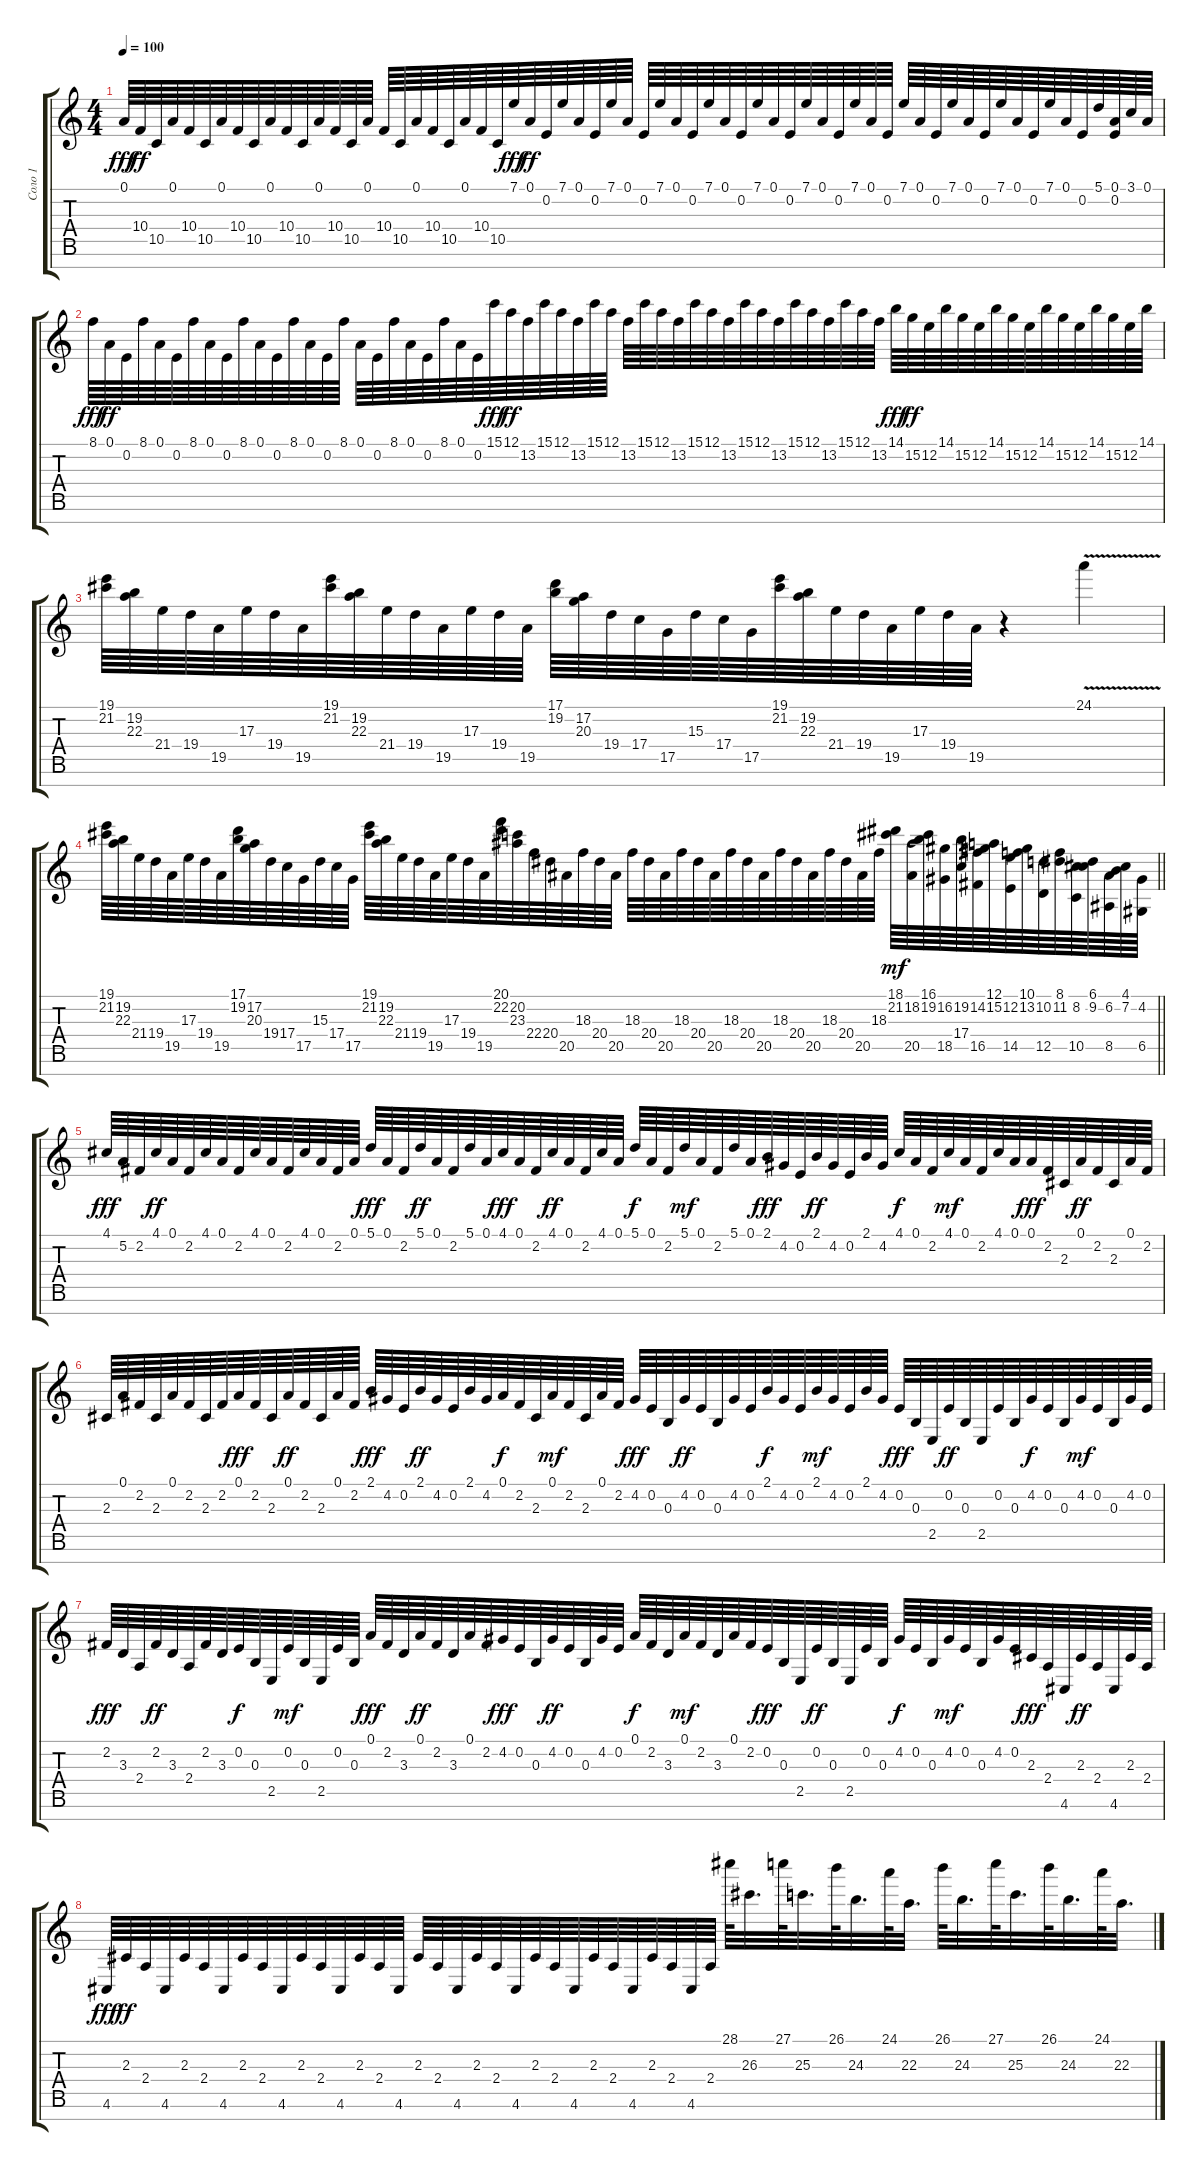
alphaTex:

\track ("Соло 1" "Соло 1") {instrument lead1square}
\staff {score tabs}
\tuning (A4 E4 B3 G3 D3 A2 E2) {hide}
\ts (4 4)
\tempo 100
\clef g2
\ks c
0.1.64{dy fff} 10.4.64{dy ff} 10.5.64 0.1.64 10.4.64 10.5.64 0.1.64 10.4.64 10.5.64 0.1.64 10.4.64 10.5.64 0.1.64 10.4.64 10.5.64 0.1.64 10.4.64 10.5.64 0.1.64 10.4.64 10.5.64 0.1.64 10.4.64 10.5.64 7.1.64{dy fff} 0.1.64{dy ff} 0.2.64 7.1.64 0.1.64 0.2.64 7.1.64 0.1.64 0.2.64 7.1.64 0.1.64 0.2.64 7.1.64 0.1.64 0.2.64 7.1.64 0.1.64 0.2.64 7.1.64 0.1.64 0.2.64 7.1.64 0.1.64 0.2.64 7.1.64 0.1.64 0.2.64 7.1.64 0.1.64 0.2.64 7.1.64 0.1.64 0.2.64 7.1.64 0.1.64 0.2.64 5.1.64 (0.1 0.2).64 3.1.64 0.1.64 |
8.1.64{dy fff} 0.1.64{dy ff} 0.2.64 8.1.64 0.1.64 0.2.64 8.1.64 0.1.64 0.2.64 8.1.64 0.1.64 0.2.64 8.1.64 0.1.64 0.2.64 8.1.64 0.1.64 0.2.64 8.1.64 0.1.64 0.2.64 8.1.64 0.1.64 0.2.64 15.1.64{dy fff} 12.1.64{dy ff} 13.2.64 15.1.64 12.1.64 13.2.64 15.1.64 12.1.64 13.2.64 15.1.64 12.1.64 13.2.64 15.1.64 12.1.64 13.2.64 15.1.64 12.1.64 13.2.64 15.1.64 12.1.64 13.2.64 15.1.64 12.1.64 13.2.64 14.1.64{dy fff} 15.2.64{dy ff} 12.2.64 14.1.64 15.2.64 12.2.64 14.1.64 15.2.64 12.2.64 14.1.64 15.2.64 12.2.64 14.1.64 15.2.64 12.2.64 14.1.64 |
(19.1 21.2).64 (19.2 22.3).64 21.4.64 19.4.64 19.5.64 17.3.64 19.4.64 19.5.64 (19.1 21.2).64 (19.2 22.3).64 21.4.64 19.4.64 19.5.64 17.3.64 19.4.64 19.5.64 (17.1 19.2).64 (17.2 20.3).64 19.4.64 17.4.64 17.5.64 15.3.64 17.4.64 17.5.64 (19.1 21.2).64 (19.2 22.3).64 21.4.64 19.4.64 19.5.64 17.3.64 19.4.64 19.5.64 r.4 24.1{v}.4 |
\barLineRight lightlight
(19.1 21.2).64 (19.2 22.3).64 21.4.64 19.4.64 19.5.64 17.3.64 19.4.64 19.5.64 (17.1 19.2).64 (17.2 20.3).64 19.4.64 17.4.64 17.5.64 15.3.64 17.4.64 17.5.64 (19.1 21.2).64 (19.2 22.3).64 21.4.64 19.4.64 19.5.64 17.3.64 19.4.64 19.5.64 (20.1 22.2).64 (20.2 23.3).64 22.4.64 20.4.64 20.5.64 18.3.64 20.4.64 20.5.64 18.3.64 20.4.64 20.5.64 18.3.64 20.4.64 20.5.64 18.3.64 20.4.64 20.5.64 18.3.64 20.4.64 20.5.64 18.3.64 20.4.64 20.5.64 18.3.64 (18.1 21.2).64{dy mf} (18.2 20.5).64 (16.1 19.2).64 (16.2 18.5).64 (19.2 17.4).64 (14.2 16.5).64 (12.1 15.2).64 (12.2 14.5).64 (10.1 13.2).64 (10.2 12.5).64 (8.1 11.2).64 (8.2 10.5).64 (6.1 9.2).64 (6.2 8.5).64 (4.1 7.2).64 (4.2 6.5).64 |
4.1.64{dy fff} 5.2.64 2.2.64 4.1.64{dy ff} 0.1.64 2.2.64 4.1.64 0.1.64 2.2.64 4.1.64 0.1.64 2.2.64 4.1.64 0.1.64 2.2.64 0.1.64 5.1.64{dy fff} 0.1.64 2.2.64 5.1.64{dy ff} 0.1.64 2.2.64 5.1.64 0.1.64 4.1.64{dy fff} 0.1.64 2.2.64 4.1.64{dy ff} 0.1.64 2.2.64 4.1.64 0.1.64 5.1.64{dy f} 0.1.64 2.2.64 5.1.64{dy mf} 0.1.64 2.2.64 5.1.64 0.1.64 2.1.64{dy fff} 4.2.64 0.2.64 2.1.64{dy ff} 4.2.64 0.2.64 2.1.64 4.2.64 4.1.64{dy f} 0.1.64 2.2.64 4.1.64{dy mf} 0.1.64 2.2.64 4.1.64 0.1.64 0.1.64{dy fff} 2.2.64 2.3.64 0.1.64{dy ff} 2.2.64 2.3.64 0.1.64 2.2.64 |
2.3.64 0.1.64 2.2.64 2.3.64 0.1.64 2.2.64 2.3.64 2.2.64 0.1.64{dy fff} 2.2.64 2.3.64 0.1.64{dy ff} 2.2.64 2.3.64 0.1.64 2.2.64 2.1.64{dy fff} 4.2.64 0.2.64 2.1.64{dy ff} 4.2.64 0.2.64 2.1.64 4.2.64 0.1.64{dy f} 2.2.64 2.3.64 0.1.64{dy mf} 2.2.64 2.3.64 0.1.64 2.2.64 4.2.64{dy fff} 0.2.64 0.3.64 4.2.64{dy ff} 0.2.64 0.3.64 4.2.64 0.2.64 2.1.64{dy f} 4.2.64 0.2.64 2.1.64{dy mf} 4.2.64 0.2.64 2.1.64 4.2.64 0.2.64{dy fff} 0.3.64 2.5.64 0.2.64{dy ff} 0.3.64 2.5.64 0.2.64 0.3.64 4.2.64{dy f} 0.2.64 0.3.64 4.2.64{dy mf} 0.2.64 0.3.64 4.2.64 0.2.64 |
2.2.64{dy fff} 3.3.64 2.4.64 2.2.64{dy ff} 3.3.64 2.4.64 2.2.64 3.3.64 0.2.64{dy f} 0.3.64 2.5.64 0.2.64{dy mf} 0.3.64 2.5.64 0.2.64 0.3.64 0.1.64{dy fff} 2.2.64 3.3.64 0.1.64{dy ff} 2.2.64 3.3.64 0.1.64 2.2.64 4.2.64{dy fff} 0.2.64 0.3.64 4.2.64{dy ff} 0.2.64 0.3.64 4.2.64 0.2.64 0.1.64{dy f} 2.2.64 3.3.64 0.1.64{dy mf} 2.2.64 3.3.64 0.1.64 2.2.64 0.2.64{dy fff} 0.3.64 2.5.64 0.2.64{dy ff} 0.3.64 2.5.64 0.2.64 0.3.64 4.2.64{dy f} 0.2.64 0.3.64 4.2.64{dy mf} 0.2.64 0.3.64 4.2.64 0.2.64 2.3.64{dy fff} 2.4.64 4.6.64 2.3.64{dy ff} 2.4.64 4.6.64 2.3.64 2.4.64 |
4.6.64{dy fff} 2.3.64{dy ff} 2.4.64 4.6.64 2.3.64 2.4.64 4.6.64 2.3.64 2.4.64 4.6.64 2.3.64 2.4.64 4.6.64 2.3.64 2.4.64 4.6.64 2.3.64 2.4.64 4.6.64 2.3.64 2.4.64 4.6.64 2.3.64 2.4.64 4.6.64 2.3.64 2.4.64 4.6.64 2.3.64 2.4.64 4.6.64 2.4.64 28.1.64 26.3.32{d} 27.1.64 25.3.32{d} 26.1.64 24.3.32{d} 24.1.64 22.3.32{d} 26.1.64 24.3.32{d} 27.1.64 25.3.32{d} 26.1.64 24.3.32{d} 24.1.64 22.3.32{d}
